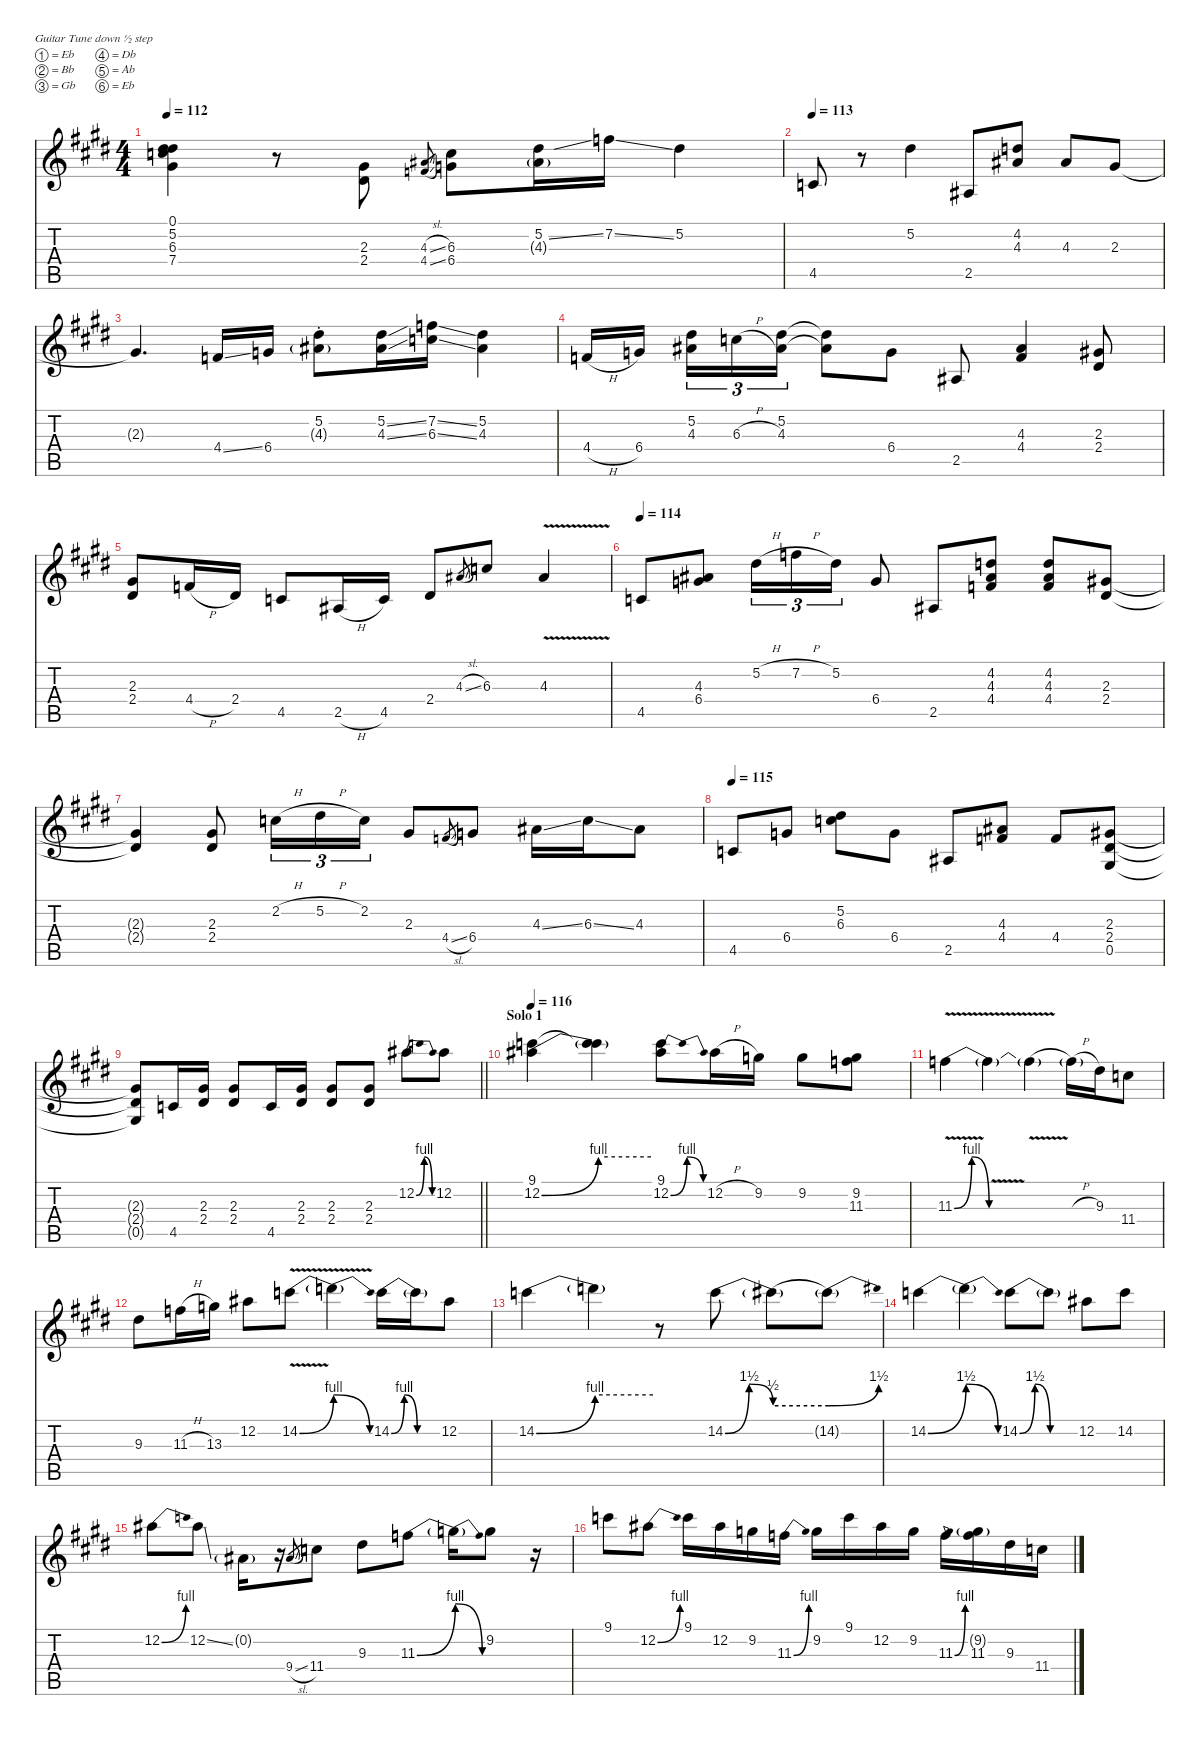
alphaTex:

\defaultSystemsLayout 4
\hideDynamics
\bracketExtendMode nobrackets
\singleTrackTrackNamePolicy hidden
\multiTrackTrackNamePolicy hidden
\otherSystemsTrackNameOrientation horizontal
\track ("Guitar 1" "od.guit.") {defaultSystemsLayout 4 instrument overdrivenguitar}
\staff {score tabs}
\tuning (Eb4 Bb3 Gb3 Db3 Ab2 Eb2)
\ts (4 4)
\tempo 112
\clef g2
\ks c#minor
(0.1{acc #} 5.2{acc #} 6.3{acc forcenatural} 7.4{acc #}).4{dy mf beam Down} r.8{beam Down} (2.3{acc #} 2.4{acc #}).8{beam Up} (4.3{sl acc #} 4.4{sl acc forcenatural}).8{gr dy mp beam Up} (6.3{acc forcenatural} 6.4{acc forcenatural}).8{dy mf beam Down} (5.2{ss acc #} 4.3{g acc #}).16{dy f beam Down} 7.2{ss acc forcenatural}.16{beam Down} 5.2{acc #}.4{beam Down} |
\tempo 113
4.5{acc forcenatural}.8{beam Up} r.8{beam Up} 5.2{acc #}.4{beam Down} 2.5{acc #}.8{beam Up} (4.2{acc forcenatural} 4.3{acc #}).8{dy mf beam Up} 4.3{acc #}.8{dy f beam Up} 2.3{acc #}.8{beam Up} |
2.3{t acc #}.4{d beam Up} 4.4{ss acc forcenatural}.16{beam Up} 6.4{acc forcenatural}.16{beam Up} (5.2{st acc #} 4.3{g acc #}).8{beam Down} (5.2{ss acc #} 4.3{ss acc #}).16{beam Down} (7.2{ss acc forcenatural} 6.3{ss acc forcenatural}).16{beam Down} (5.2{acc #} 4.3{acc #}).4{beam Down} |
4.4{h acc forcenatural}.16{beam Up} 6.4{acc forcenatural}.16{beam Up} (5.2{acc #} 4.3{acc #}).16{tu (3 2) beam Down} 6.3{h acc forcenatural}.16{tu (3 2) beam Down} (5.2{acc #} 4.3{acc #}).16{tu (3 2) dy mf beam Down} (5.2{t acc #} 4.3{t acc #}).8{dy f beam Down} 6.4{acc forcenatural}.8{beam Down} 2.5{acc #}.8{dy mf beam Up} (4.3{acc #} 4.4{acc forcenatural}).4{beam Up} (2.3{acc #} 2.4{acc #}).8{beam Up} |
(2.3{acc #} 2.4{acc #}).8{beam Up} 4.4{h acc forcenatural}.16{beam Up} 2.4{acc #}.16{beam Up} 4.5{acc forcenatural}.8{beam Up} 2.5{h acc #}.16{dy f beam Up} 4.5{acc forcenatural}.16{beam Up} 2.4{acc #}.8{beam Up} 4.3{sl acc #}.8{gr dy mp beam Up} 6.3{acc forcenatural}.8{dy f beam Up} 4.3{v acc #}.4{beam Up} |
\tempo 114
4.5{acc forcenatural}.8{beam Up} (4.3{acc #} 6.4{acc forcenatural}).8{dy mf beam Up} 5.2{h acc #}.16{tu (3 2) dy f beam Down} 7.2{h acc forcenatural}.16{tu (3 2) beam Down} 5.2{acc #}.16{tu (3 2) beam Down} 6.4{acc forcenatural}.8{beam Up} 2.5{acc #}.8{dy mf beam Up} (4.2{acc forcenatural} 4.3{acc #} 4.4{acc forcenatural}).8{beam Up} (4.2{acc forcenatural} 4.3{acc #} 4.4{acc forcenatural}).8{beam Up} (2.3{acc #} 2.4{acc #}).8{beam Up} |
(2.3{t acc #} 2.4{t acc #}).4{dy f beam Up} (2.3{acc #} 2.4{acc #}).8{dy mf beam Up} 2.2{h acc forcenatural}.16{tu (3 2) dy f beam Down} 5.2{h acc #}.16{tu (3 2) beam Down} 2.2{acc forcenatural}.16{tu (3 2) beam Down} 2.3{acc #}.8{beam Up} 4.4{sl acc forcenatural}.8{gr dy mp beam Up} 6.4{acc forcenatural}.8{dy f beam Up} 4.3{ss acc #}.16{beam Down} 6.3{ss acc forcenatural}.16{beam Down} 4.3{acc #}.8{beam Down} |
\tempo 115
4.5{acc forcenatural}.8{beam Up} 6.4{acc forcenatural}.8{beam Up} (5.2{acc #} 6.3{acc forcenatural}).8{beam Down} 6.4{acc forcenatural}.8{beam Down} 2.5{acc #}.8{beam Up} (4.3{acc #} 4.4{acc forcenatural}).8{beam Up} 4.4{acc forcenatural}.8{beam Up} (2.3{acc #} 2.4{acc #} 0.5{acc #}).8{beam Up} |
\barLineRight lightlight
(2.3{t acc #} 2.4{t acc #} 0.5{t acc #}).8{instrument overdrivenguitar beam Up} 4.5{acc forcenatural}.16{dy mf beam Up} (2.3{acc #} 2.4{acc #}).16{beam Up} (2.3{acc #} 2.4{acc #}).8{beam Up} 4.5{acc forcenatural}.16{beam Up} (2.3{acc #} 2.4{acc #}).16{beam Up} (2.3{acc #} 2.4{acc #}).8{beam Up} (2.3{acc #} 2.4{acc #}).8{beam Up} 12.2{be (bendrelease 0 0 9.999999599999999 4 19.999999199999998 4 60 0) acc #}.8{beam Down} 12.2{acc #}.8{beam Down} |
\section ("" "Solo 1")
\tempo 116
(9.1{acc forcenatural} 12.2{be (bend 0 0 60 4) acc #}).4{dy f beam Down} (9.1{t acc forcenatural} 12.2{be (hold 0 4 60 4) t}).4{beam Down} (9.1{acc forcenatural} 12.2{be (bendrelease 0 0 15 4 30 4 60 0) acc #}).8{dy ff beam Down} 12.2{h acc #}.16{dy mf beam Down} 9.2{acc forcenatural}.16{dy f beam Down} 9.2{acc forcenatural}.8{dy ff beam Down} (9.2{acc forcenatural} 11.3{acc forcenatural}).8{dy f beam Down} |
11.3{be (bendrelease 0 0 30 4 30 4 60 0) v acc forcenatural}.4{beam Down} 11.3{v t acc forcenatural}.4{beam Down} 11.3{be (hold 0 0 60 0) t acc forcenatural}.4{beam Down} 11.3{h t acc forcenatural}.16{beam Down} 9.3{acc #}.16{beam Down} 11.4{acc forcenatural}.8{beam Down} |
9.3{acc #}.8{beam Down} 11.3{h acc forcenatural}.16{dy ff beam Down} 13.3{acc forcenatural}.16{dy f beam Down} 12.2{acc #}.8{beam Down} 14.2{be (bend 0 0 60 4) v acc forcenatural}.8{beam Down} 14.2{be (release 0 4 60 0) t}.4{beam Down} 14.2{be (bendrelease 0 0 30 4 30 4 60 0) acc forcenatural}.16{beam Down} 14.2{be (hold 0 0 60 0) t acc forcenatural}.16{beam Down} 12.2{acc #}.8{beam Down} |
14.2{be (bend 0 0 60 4) acc forcenatural}.4{beam Down} 14.2{be (hold 0 4 60 4) t}.4{beam Down} r.8{beam Down} 14.2{be (bendrelease 0 0 30 6 30 6 60 2) acc forcenatural}.8{beam Down} 14.2{be (hold 0 2 60 2) t}.8{beam Down} 14.2{be (bend 0 2 60 6) t}.8{beam Down} |
14.2{be (bend 0 0 60 6) acc forcenatural}.4{beam Down} 14.2{be (release 0 6 60 0) t}.4{beam Down} 14.2{be (bendrelease 0 0 30 6 30 6 60 0) acc forcenatural}.8{beam Down} 14.2{be (hold 0 0 60 0) t acc forcenatural}.8{beam Down} 12.2{acc #}.8{beam Down} 14.2{acc forcenatural}.8{beam Down} |
12.2{be (bend 0 0 30 4) acc #}.8{beam Down} 12.2{ss acc #}.8{beam Down} 0.2{g acc #}.16{dy p beam Down} r.16{beam Down} 9.4{sl acc #}.8{gr dy mp beam Up} 11.4{acc forcenatural}.8{dy f beam Down} 9.3{acc #}.8{beam Down} 11.3{be (bend 0 0 60 4) acc forcenatural}.8{beam Down} 11.3{be (release 0 4 60 0) t}.16{beam Down} 9.2{acc forcenatural}.8{beam Down} r.16{beam Down} |
9.1{acc forcenatural}.8{beam Down} 12.2{be (bend 0 0 31.0000008 4) acc #}.8{beam Down} 9.1{acc forcenatural}.16{beam Down} 12.2{acc #}.16{beam Down} 9.2{acc forcenatural}.16{beam Down} 11.3{be (bend 0 0 31.0000008 4) acc forcenatural}.16{beam Down} 9.2{acc forcenatural}.16{beam Down} 9.1{acc forcenatural}.16{beam Down} 12.2{acc #}.16{beam Down} 9.2{acc forcenatural}.16{beam Down} 11.3{be (bend 0 0 30 4) acc forcenatural}.16{beam Down} (9.2{g acc forcenatural} 11.3{acc forcenatural}).16{beam Down} 9.3{acc #}.16{beam Down} 11.4{acc forcenatural}.16{beam Down}
